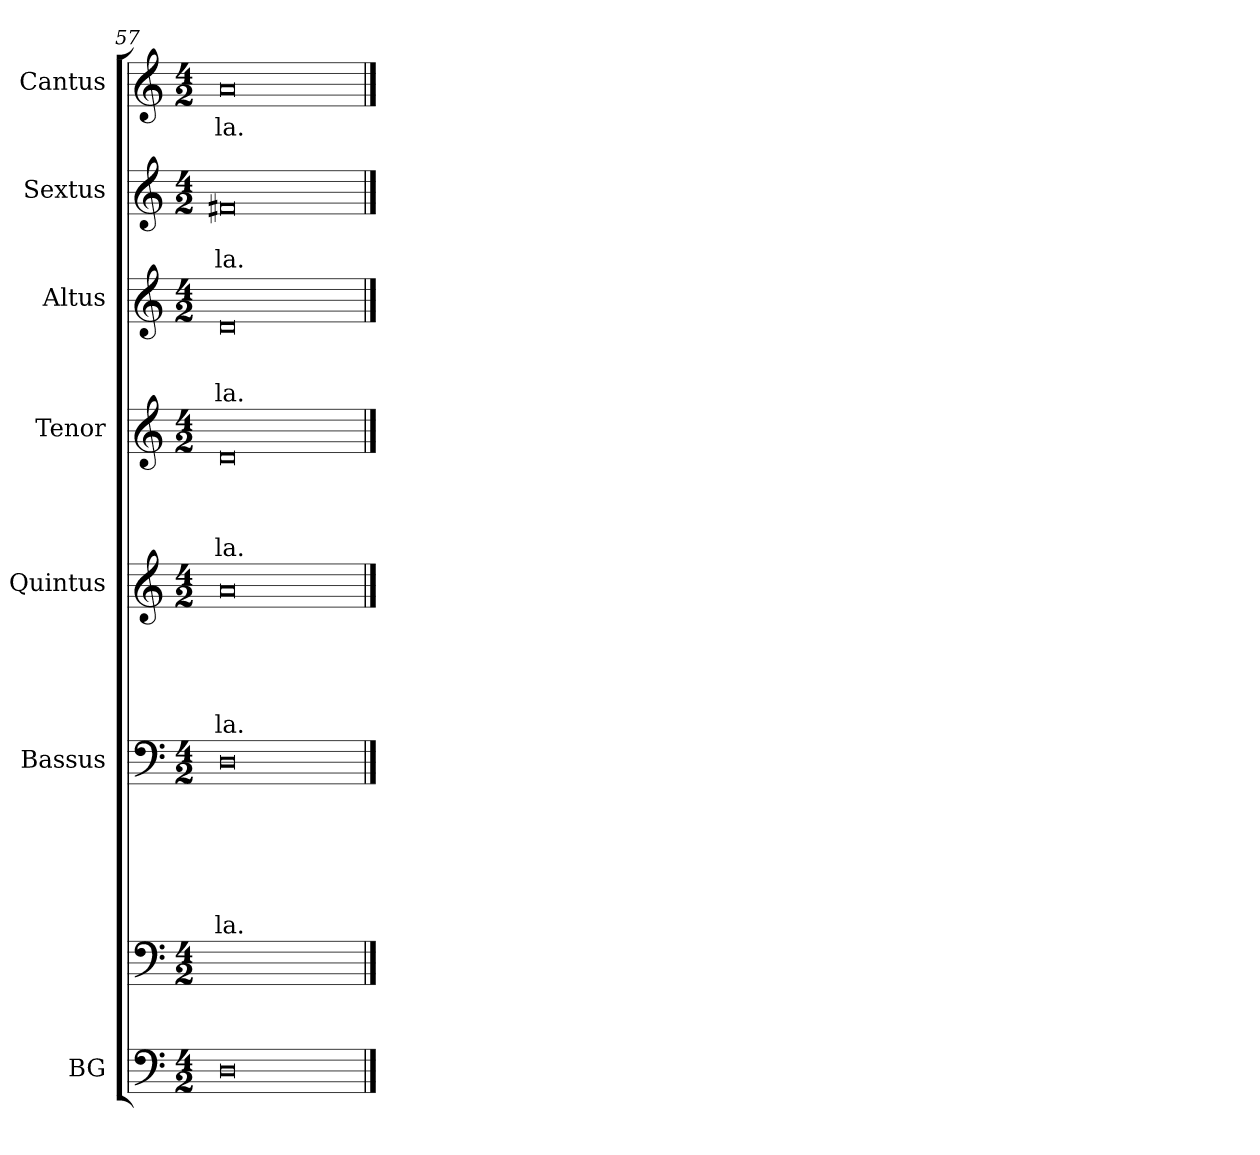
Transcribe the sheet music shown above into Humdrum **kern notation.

**kern	**kern	**kern	**text	**text	**text	**text	**text	**text	**kern	**text	**text	**text	**text	**text	**kern	**text	**text	**text	**text	**kern	**text	**text	**text	**kern	**text	**text	**kern	**text
*part7	*part7	*part6	*part6	*part6	*part6	*part6	*part6	*part6	*part5	*part5	*part5	*part5	*part5	*part5	*part4	*part4	*part4	*part4	*part4	*part3	*part3	*part3	*part3	*part2	*part2	*part2	*part1	*part1
*staff8	*staff7	*staff6	*staff6	*staff6	*staff6	*staff6	*staff6	*staff6	*staff5	*staff5	*staff5	*staff5	*staff5	*staff5	*staff4	*staff4	*staff4	*staff4	*staff4	*staff3	*staff3	*staff3	*staff3	*staff2	*staff2	*staff2	*staff1	*staff1
*I"BG	*	*I"Bassus	*	*	*	*	*	*	*I"Quintus	*	*	*	*	*	*I"Tenor	*	*	*	*	*I"Altus	*	*	*	*I"Sextus	*	*	*I"Cantus	*
!!LO:PB:g=z
*clefF4	*clefF4	*clefF4	*	*	*	*	*	*	*clefG2	*	*	*	*	*	*clefG2	*	*	*	*	*clefG2	*	*	*	*clefG2	*	*	*clefG2	*
*	*	*	*	*	*	*	*	*	*ITrd7c12	*	*	*	*	*	*ITrd7c12	*	*	*	*	*	*	*	*	*	*	*	*	*
*k[]	*k[]	*k[]	*	*	*	*	*	*	*k[]	*	*	*	*	*	*k[]	*	*	*	*	*k[]	*	*	*	*k[]	*	*	*k[]	*
*C:	*C:	*C:	*	*	*	*	*	*	*C:	*	*	*	*	*	*C:	*	*	*	*	*C:	*	*	*	*C:	*	*	*C:	*
*M4/2	*M4/2	*M4/2	*	*	*	*	*	*	*M4/2	*	*	*	*	*	*M4/2	*	*	*	*	*M4/2	*	*	*	*M4/2	*	*	*M4/2	*
=57	=57	=57	=57	=57	=57	=57	=57	=57	=57	=57	=57	=57	=57	=57	=57	=57	=57	=57	=57	=57	=57	=57	=57	=57	=57	=57	=57	=57
!	!	!	!	!	!	!	!	!LO:LY:b	!	!	!	!	!	!LO:LY:b	!	!	!	!	!LO:LY:b	!	!	!	!LO:LY:b	!	!	!LO:LY:b	!	!LO:LY:b
0D	0ryy	0D	.	.	.	.	.	-la.	0A	.	.	.	.	-la.	0D	.	.	.	-la.	0d	.	.	-la.	0f#X	.	-la.	0a	-la.
==	==	==	==	==	==	==	==	==	==	==	==	==	==	==	==	==	==	==	==	==	==	==	==	==	==	==	==	==
*-	*-	*-	*-	*-	*-	*-	*-	*-	*-	*-	*-	*-	*-	*-	*-	*-	*-	*-	*-	*-	*-	*-	*-	*-	*-	*-	*-	*-
